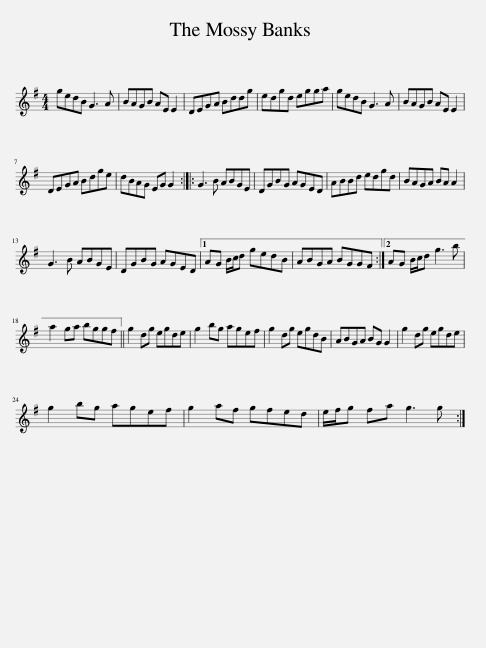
X:1
L:1/8
M:4/4
I:linebreak $
K:G
V:1 treble
V:1
 gedB G3 A | BAGB AE E2 | DEGA Bddg | edgd egga | gedB G3 A | %5
 BAGB AE E2 |$ DEGA Bdge | dBAG EG G2 :: G3 B ABGE | DGBG AGED | %10
 ABBd edgd | BAGA BA A2 |$ G3 B ABGE | DGBG AGED |1 AG B/c/d gedB | %15
 ABGA BGGF :|2 AG B/c/d g3 b |$ a2 ga bggf || g2 dg egde | g2 bg agef | %20
 g2 dg egdB | ABGA BG G2 | g2 dg egde |$ g2 bg agef | g2 af gfed | %25
 e/f/g fa g3 g :| %26
